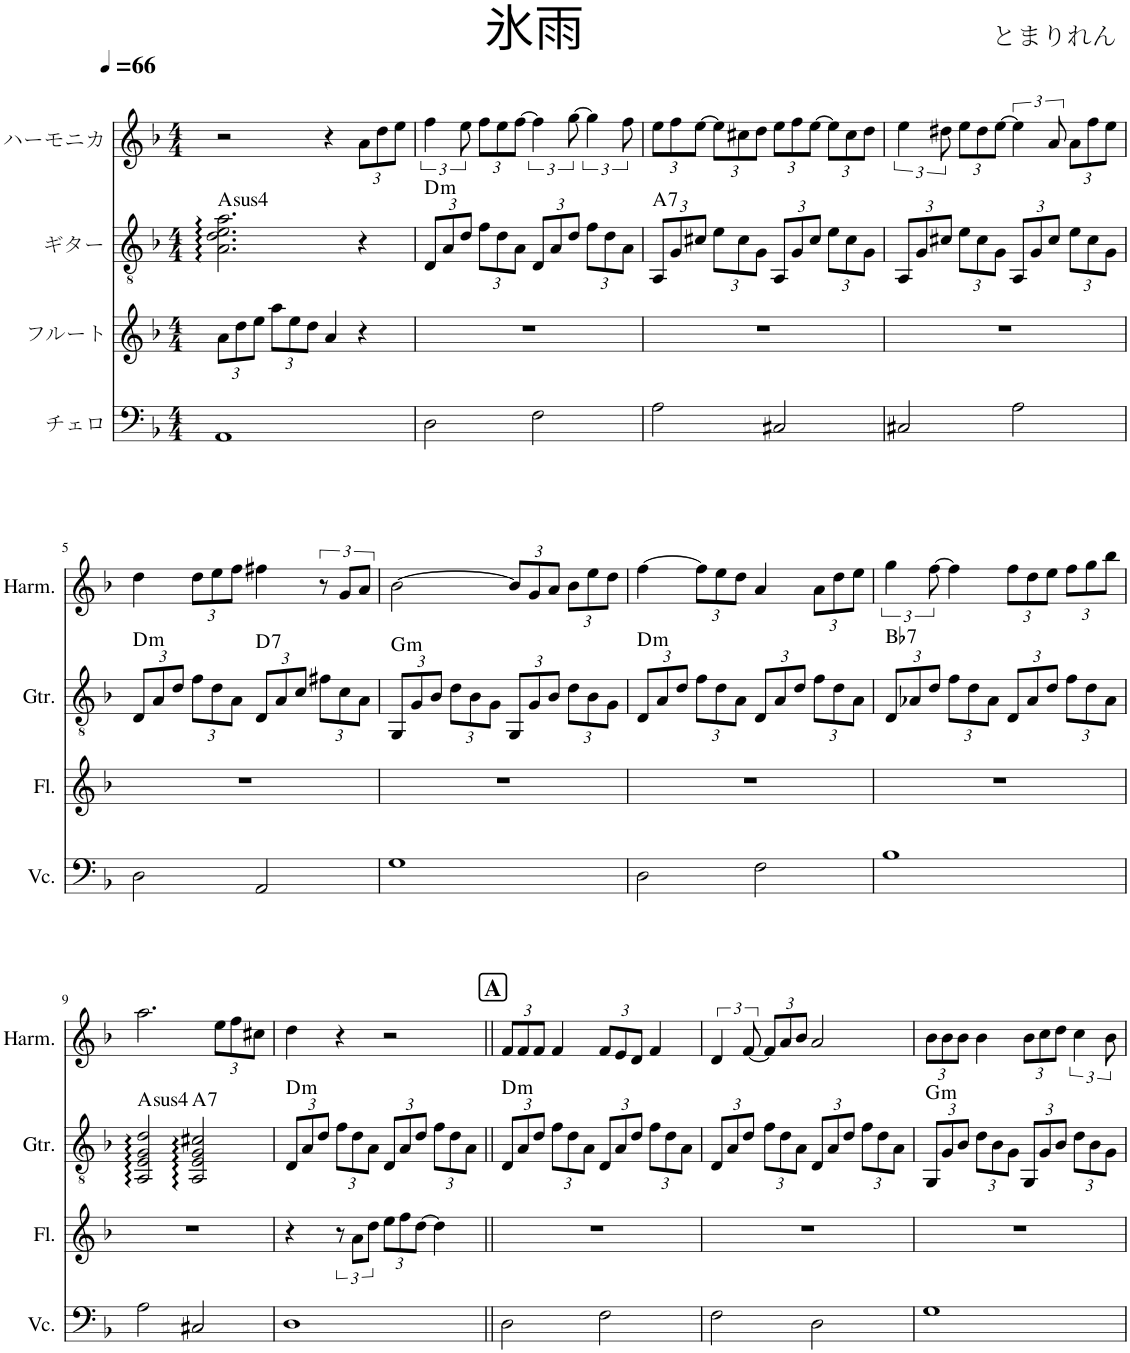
**kern	**kern	**kern	**harte	**kern
*part4	*part3	*part2	*part2	*part1
*staff4	*staff3	*staff2	*	*staff1
*I"チェロ	*I"フルート	*I"ギター	*	*I"ハーモニカ
*clefF4	*clefG2	*clefGv2	*	*clefG2
*k[b-]	*k[b-]	*k[b-]	*	*k[b-]
*M4/4	*M4/4	*M4/4	*	*M4/4
*MM66	*MM66	*MM66	*	*MM66
*	*Xbrackettup	*	*	*
=1	=1	=1	=1	=1
!	!	!	!LO:H:kt=4	!
1AA	12a\L	2.A\ 2.d\ 2.e\ 2.a\	A:sus4	2r
.	12dd\	.	.	.
.	12ee\J	.	.	.
.	12aa\L	.	.	.
.	12ee\	.	.	.
.	12dd\J	.	.	.
.	4a/	.	.	4r
*	*	*	*	*Xbrackettup
.	4r	4r	.	12a\L
.	.	.	.	12dd\
.	.	.	.	12ee\J
=2	=2	=2	=2	=2
*	*	*Xbrackettup	*	*brackettup
!	!	!	!LO:H:kt=m	!
2D\	1r	12D/L	D:min	6ff\
.	.	12A/	.	.
.	.	12d/J	.	12ee\
*	*	*	*	*Xbrackettup
.	.	12f\L	.	12ff\L
.	.	12d\	.	12ee\
.	.	12A\J	.	[4ff\
2F\	.	12D/L	.	.
.	.	12A/	.	.
.	.	12d/J	.	[4gg\
.	.	12f\L	.	.
.	.	12d\	.	.
.	.	12A\J	.	12ff\
=3	=3	=3	=3	=3
!	!	!	!LO:H:kt=7	!
2A\	1r	12AA/L	A:7	12ee\L
.	.	12G/	.	12ff\
.	.	12c#X/J	.	[12ee\J
.	.	12e\L	.	12ee\L]
.	.	12c#\	.	12cc#X\
.	.	12G\J	.	12dd\J
2C#X/	.	12AA/L	.	12ee\L
.	.	12G/	.	12ff\
.	.	12c#/J	.	[12ee\J
.	.	12e\L	.	12ee\L]
.	.	12c#\	.	12cc#\
.	.	12G\J	.	12dd\J
=4	=4	=4	=4	=4
*	*	*	*	*brackettup
2C#X/	1r	12AA/L	.	6ee\
.	.	12G/	.	.
.	.	12c#X/J	.	12dd#X\
*	*	*	*	*Xbrackettup
.	.	12e\L	.	12ee\L
.	.	12c#\	.	12dd#\
.	.	12G\J	.	[4ee\
2A\	.	12AA/L	.	.
.	.	12G/	.	.
*	*	*	*	*brackettup
.	.	12c#/J	.	12a/
.	.	12e\L	.	12a\L
.	.	12c#\	.	12ff\
.	.	12G\J	.	12ee\J
!!LO:LB:g=z
=5	=5	=5	=5	=5
!	!	!	!LO:H:kt=m	!
2D\	1r	12D/L	D:min	4dd\
.	.	12A/	.	.
.	.	12d/J	.	.
*	*	*	*	*Xbrackettup
.	.	12f\L	.	12dd\L
.	.	12d\	.	12ee\
.	.	12A\J	.	12ff\J
!	!	!	!LO:H:kt=7	!
2AA/	.	12D/L	D:7	4ff#X\
.	.	12A/	.	.
.	.	12c/J	.	.
*	*	*	*	*brackettup
.	.	12f#X\L	.	12r
.	.	12c\	.	12g/L
.	.	12A\J	.	12a/J
=6	=6	=6	=6	=6
!	!	!	!LO:H:kt=m	!
1G	1r	12GG/L	G:min	[2b-\
.	.	12G/	.	.
.	.	12B-/J	.	.
.	.	12d\L	.	.
.	.	12B-\	.	.
.	.	12G\J	.	.
*	*	*	*	*Xbrackettup
.	.	12GG/L	.	12b-/L]
.	.	12G/	.	12g/
.	.	12B-/J	.	12a/J
.	.	12d\L	.	12b-\L
.	.	12B-\	.	12ee\
.	.	12G\J	.	12dd\J
=7	=7	=7	=7	=7
!	!	!	!LO:H:kt=m	!
2D\	1r	12D/L	D:min	[4ff\
.	.	12A/	.	.
.	.	12d/J	.	.
.	.	12f\L	.	12ff\L]
.	.	12d\	.	12ee\
.	.	12A\J	.	12dd\J
2F\	.	12D/L	.	4a/
.	.	12A/	.	.
.	.	12d/J	.	.
.	.	12f\L	.	12a\L
.	.	12d\	.	12dd\
.	.	12A\J	.	12ee\J
=8	=8	=8	=8	=8
*	*	*	*	*brackettup
!	!	!	!LO:H:kt=7	!
1B-	1r	12D/L	Bb:7	6gg\
.	.	12A-X/	.	.
.	.	12d/J	.	[12ff\
.	.	12f\L	.	4ff\]
.	.	12d\	.	.
.	.	12A-\J	.	.
*	*	*	*	*Xbrackettup
.	.	12D/L	.	12ff\L
.	.	12A-/	.	12dd\
.	.	12d/J	.	12ee\J
.	.	12f\L	.	12ff\L
.	.	12d\	.	12gg\
.	.	12A-\J	.	12bb-\J
!!LO:LB:g=z
=9	=9	=9	=9	=9
!	!	!	!LO:H:kt=4	!
2A\	1r	2AA/ 2E/ 2G/ 2d/	A:sus4	2.aa\
!	!	!	!LO:H:kt=7	!
2C#X/	.	2AA/ 2E/ 2G/ 2c#X/	A:7	.
.	.	.	.	12ee\L
.	.	.	.	12ff\
.	.	.	.	12cc#X\J
=10	=10	=10	=10	=10
!	!	!	!LO:H:kt=m	!
1D	4r	12D/L	D:min	4dd\
.	.	12A/	.	.
.	.	12d/J	.	.
*	*brackettup	*	*	*
.	12r	12f\L	.	4r
.	12a\L	12d\	.	.
.	12dd\J	12A\J	.	.
*	*Xbrackettup	*	*	*
.	12ee\L	12D/L	.	2r
.	12ff\	12A/	.	.
.	[12dd\J	12d/J	.	.
.	4dd\]	12f\L	.	.
.	.	12d\	.	.
.	.	12A\J	.	.
!!LO:REH:place=s1:a:B:cj:fs=14:t=A
=11||	=11||	=11||	=11||	=11||
!	!	!	!LO:H:kt=m	!
2D\	1r	12D/L	D:min	12f/L
.	.	12A/	.	12f/
.	.	12d/J	.	12f/J
.	.	12f\L	.	4f/
.	.	12d\	.	.
.	.	12A\J	.	.
2F\	.	12D/L	.	12f/L
.	.	12A/	.	12e/
.	.	12d/J	.	12d/J
.	.	12f\L	.	4f/
.	.	12d\	.	.
.	.	12A\J	.	.
=12	=12	=12	=12	=12
*	*	*	*	*brackettup
2F\	1r	12D/L	.	6d/
.	.	12A/	.	.
.	.	12d/J	.	[12f/
*	*	*	*	*Xbrackettup
.	.	12f\L	.	12f/L]
.	.	12d\	.	12a/
.	.	12A\J	.	12b-/J
2D\	.	12D/L	.	2a/
.	.	12A/	.	.
.	.	12d/J	.	.
.	.	12f\L	.	.
.	.	12d\	.	.
.	.	12A\J	.	.
=13	=13	=13	=13	=13
!	!	!	!LO:H:kt=m	!
1G	1r	12GG/L	G:min	12b-\L
.	.	12G/	.	12b-\
.	.	12B-/J	.	12b-\J
.	.	12d\L	.	4b-\
.	.	12B-\	.	.
.	.	12G\J	.	.
.	.	12GG/L	.	12b-\L
.	.	12G/	.	12cc\
.	.	12B-/J	.	12dd\J
*	*	*	*	*brackettup
.	.	12d\L	.	6cc\
.	.	12B-\	.	.
.	.	12G\J	.	12b-\
=	=	=	=	=
*-	*-	*-	*-	*-
